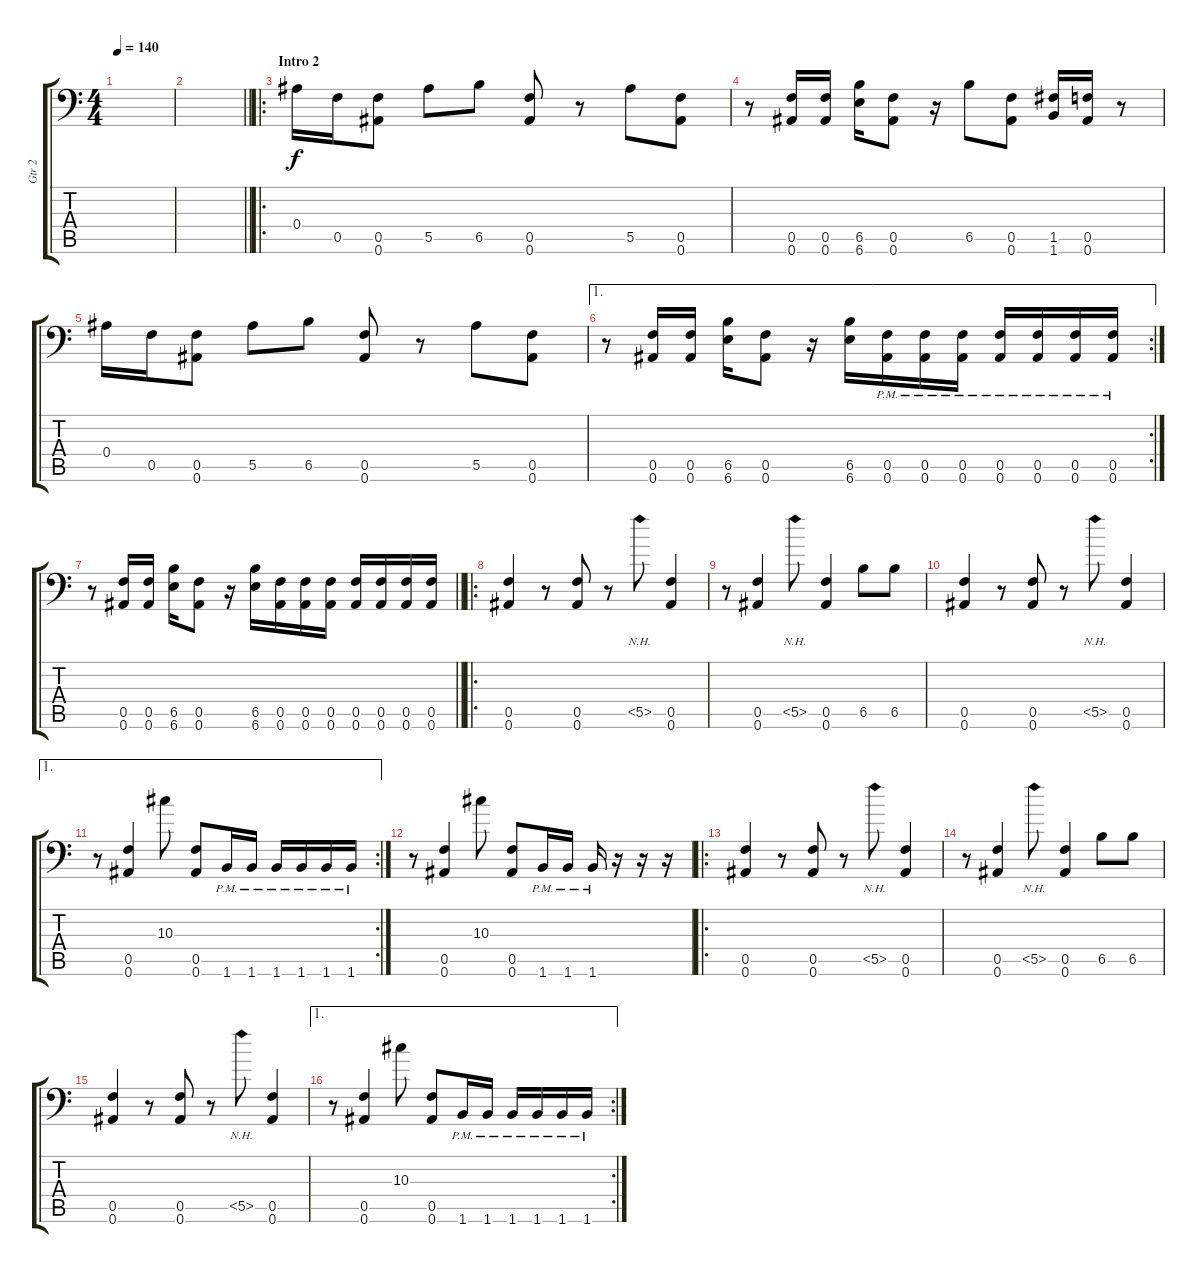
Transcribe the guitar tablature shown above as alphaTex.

\track ("Gtr 2" "Gtr 2") {instrument distortionguitar}
\staff {score tabs}
\tuning (C4 G3 Eb3 Bb2 F2 Bb1) {hide}
\ts (4 4)
\tempo 140
\clef f4
\ks c
|
\barLineRight lightlight
|
\ro
\section ("" "Intro 2")
0.4.16 0.5.16 (0.5 0.6).8 5.5.8 6.5.8 (0.5 0.6).8 r.8 5.5.8 (0.5 0.6).8 |
r.8 (0.5 0.6).16 (0.5 0.6).16 (6.5 6.6).16 (0.5 0.6).8 r.16 6.5.8 (0.5 0.6).8 (1.5 1.6).16 (0.5 0.6).16 r.8 |
0.4.16 0.5.16 (0.5 0.6).8 5.5.8 6.5.8 (0.5 0.6).8 r.8 5.5.8 (0.5 0.6).8 |
\ae 1
\rc 2
r.8 (0.5 0.6).16 (0.5 0.6).16 (6.5 6.6).16 (0.5 0.6).8 r.16 (6.5 6.6).16 (0.5{pm} 0.6{pm}).16 (0.5{pm} 0.6{pm}).16 (0.5{pm} 0.6{pm}).16 (0.5{pm} 0.6{pm}).16 (0.5{pm} 0.6{pm}).16 (0.5{pm} 0.6{pm}).16 (0.5{pm} 0.6{pm}).16 |
\barLineRight lightlight
r.8 (0.5 0.6).16 (0.5 0.6).16 (6.5 6.6).16 (0.5 0.6).8 r.16 (6.5 6.6).16 (0.5 0.6).16 (0.5 0.6).16 (0.5 0.6).16 (0.5 0.6).16 (0.5 0.6).16 (0.5 0.6).16 (0.5 0.6).16 |
\ro
\section ("" "")
(0.5 0.6).4 r.8 (0.5 0.6).8 r.8 5.5{nh}.8 (0.5 0.6).4 |
r.8 (0.5 0.6).4 5.5{nh}.8 (0.5 0.6).4 6.5.8 6.5.8 |
(0.5 0.6).4 r.8 (0.5 0.6).8 r.8 5.5{nh}.8 (0.5 0.6).4 |
\ae 1
\rc 2
r.8 (0.5 0.6).4 10.3.8 (0.5 0.6).8 1.6{pm}.16 1.6{pm}.16 1.6{pm}.16 1.6{pm}.16 1.6{pm}.16 1.6{pm}.16 |
r.8 (0.5 0.6).4 10.3.8 (0.5 0.6).8 1.6{pm}.16 1.6{pm}.16 1.6{pm}.16 r.16 r.16 r.16 |
\ro
(0.5 0.6).4 r.8 (0.5 0.6).8 r.8 5.5{nh}.8 (0.5 0.6).4 |
r.8 (0.5 0.6).4 5.5{nh}.8 (0.5 0.6).4 6.5.8 6.5.8 |
(0.5 0.6).4 r.8 (0.5 0.6).8 r.8 5.5{nh}.8 (0.5 0.6).4 |
\ae 1
\rc 2
r.8 (0.5 0.6).4 10.3.8 (0.5 0.6).8 1.6{pm}.16 1.6{pm}.16 1.6{pm}.16 1.6{pm}.16 1.6{pm}.16 1.6{pm}.16
